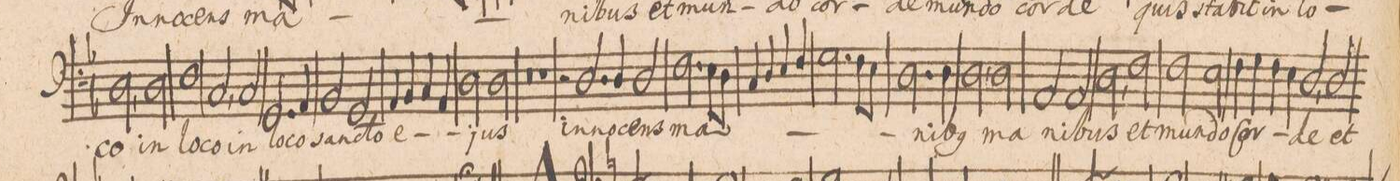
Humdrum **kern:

**kern	**text
*I"[Baſso]	*
*clefF4	*
*k[b-]	*
*met(C|)	*
*M2/1	*
2D,\	-co
2D\	in
=105-	=105-
1F\	lo-
2C,/	-co
2C/	in
=106-	=106-
2.GG/	lo-
4AA/	-co
2BB-/	san-
2GG/	-cto
=107-	=107-
4AA/	e-
4BB-/	.
4C/	.
4AA/	.
2D\	.
2D\	-jus
=108-	=108-
0r	.
=109-	=109-
1r	.
2r	.
2.D/	in-
=110-	=110-
4D/	-no-
2D/	-cens
2.F\	ma-
8E\L	.
8D\J	.
=111-	=111-
4C/	.
4D/	.
4E/	.
4F/	.
2.G\	.
8F\L	.
8E\J	.
=112-	=112-
2.D\	.
4D\	-ni-
2D,\	-b(us)
2D\	ma-
=113-	=113-
2AA/	.
2AA/	-ni-
2D,\	-bus
2F\	et
=114-	=114-
2F\	mun-
2E\	-do
4F\	Cor-
4G\	.
4F\	.
4E\	.
=115-	=115-
2D,/	-de
2D/	et
*-	*-
